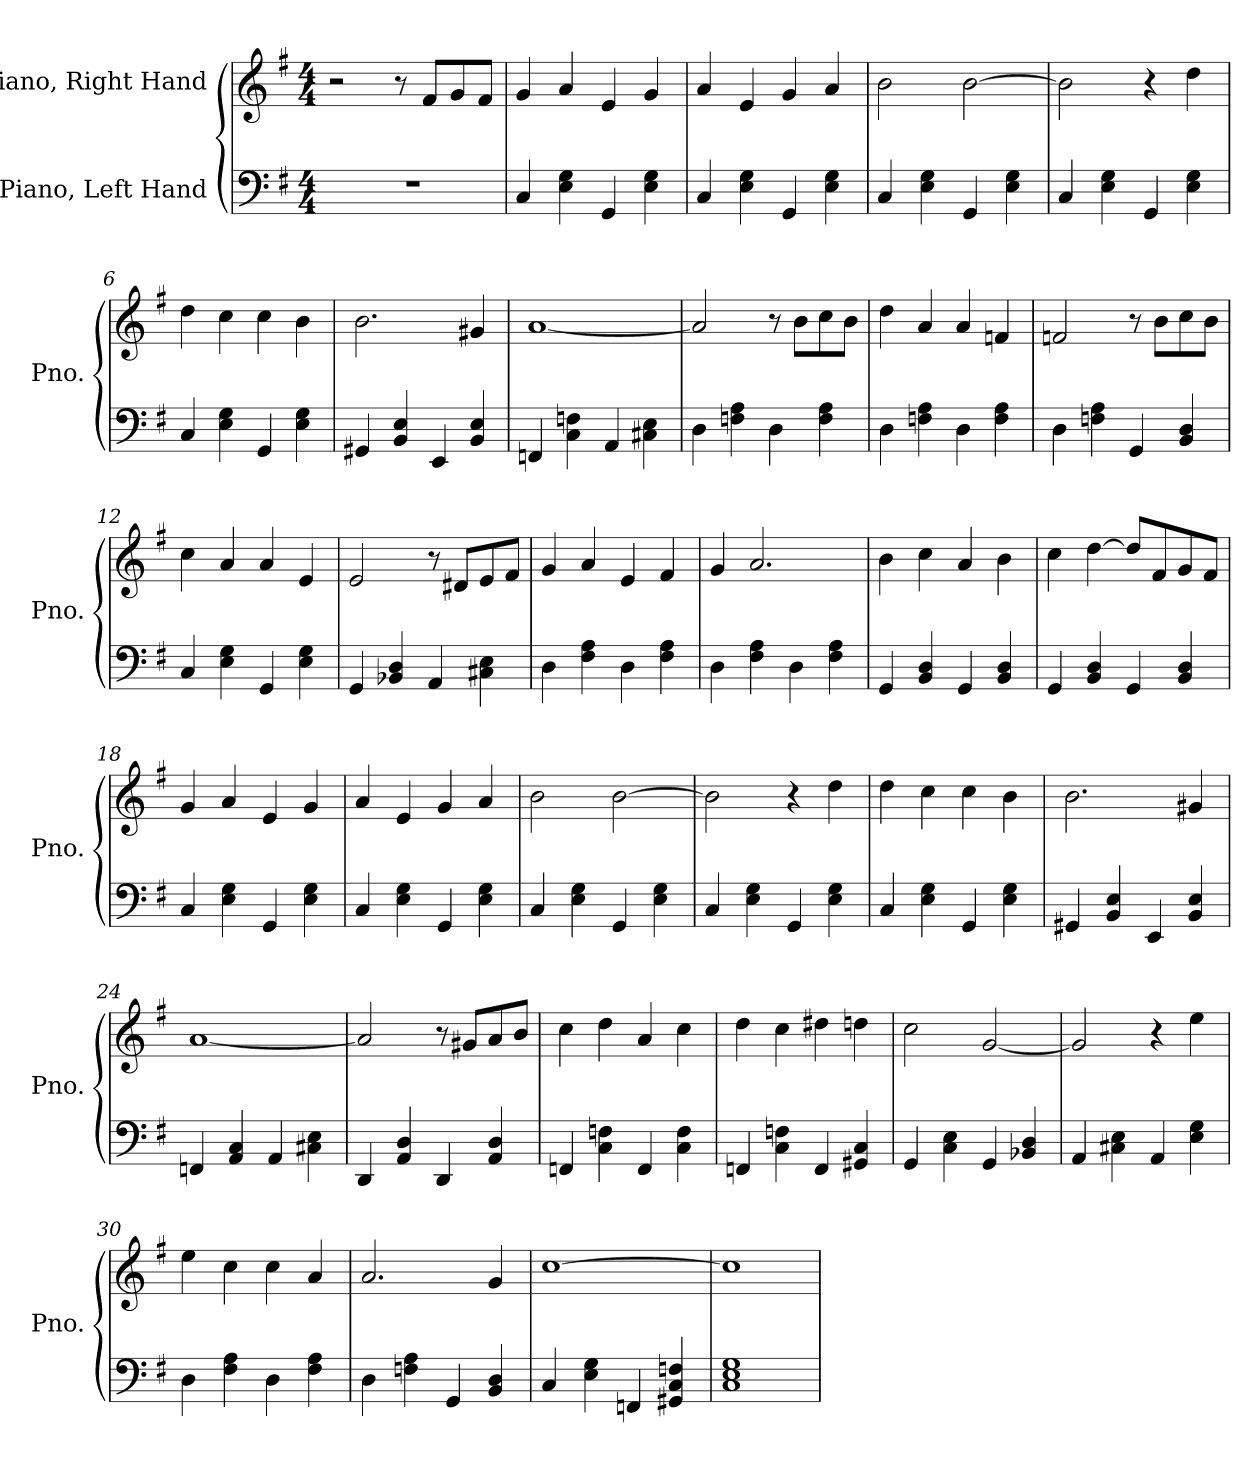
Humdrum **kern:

**kern	**kern
*part2	*part1
*staff2	*staff1
*I"Piano, Left Hand	*I"Piano, Right Hand
*I'Pno.	*I'Pno.
*clefF4	*clefG2
*k[f#]	*k[f#]
*M4/4	*M4/4
*MM150	*MM150
=1	=1
1r	2r
.	8r
.	8f#/L
.	8g/
.	8f#/J
=2	=2
4C/	4g/
4E\ 4G\	4a/
4GG/	4e/
4E\ 4G\	4g/
=3	=3
4C/	4a/
4E\ 4G\	4e/
4GG/	4g/
4E\ 4G\	4a/
=4	=4
4C/	2b\
4E\ 4G\	.
4GG/	[2b\
4E\ 4G\	.
=5	=5
4C/	2b\]
4E\ 4G\	.
4GG/	4r
4E\ 4G\	4dd\
=6	=6
4C/	4dd\
4E\ 4G\	4cc\
4GG/	4cc\
4E\ 4G\	4b\
=7	=7
4GG#X/	2.b\
4BB/ 4E/	.
4EE/	.
4BB/ 4E/	4g#X/
!!LO:LB:g=z
=8	=8
4FFn/	[1a
4C\ 4Fn\	.
4AA/	.
4C#X\ 4E\	.
=9	=9
4D\	2a/]
4Fn\ 4A\	.
4D\	8r
.	8b\L
4F\ 4A\	8cc\
.	8b\J
=10	=10
4D\	4dd\
4Fn\ 4A\	4a/
4D\	4a/
4F\ 4A\	4fn/
=11	=11
4D\	2fn/
4Fn\ 4A\	.
4GG/	8r
.	8b\L
4BB/ 4D/	8cc\
.	8b\J
=12	=12
4C/	4cc\
4E\ 4G\	4a/
4GG/	4a/
4E\ 4G\	4e/
=13	=13
4GG/	2e/
4BB-X/ 4D/	.
4AA/	8r
.	8d#X/L
4C#X\ 4E\	8e/
.	8f#/J
!!LO:LB:g=z
=14	=14
4D\	4g/
4F#\ 4A\	4a/
4D\	4e/
4F#\ 4A\	4f#/
=15	=15
4D\	4g/
4F#\ 4A\	2.a/
4D\	.
4F#\ 4A\	.
=16	=16
4GG/	4b\
4BB/ 4D/	4cc\
4GG/	4a/
4BB/ 4D/	4b\
=17	=17
4GG/	4cc\
4BB/ 4D/	[4dd\
4GG/	8dd/L]
.	8f#/
4BB/ 4D/	8g/
.	8f#/J
=18	=18
4C/	4g/
4E\ 4G\	4a/
4GG/	4e/
4E\ 4G\	4g/
=19	=19
4C/	4a/
4E\ 4G\	4e/
4GG/	4g/
4E\ 4G\	4a/
=20	=20
4C/	2b\
4E\ 4G\	.
4GG/	[2b\
4E\ 4G\	.
=21	=21
4C/	2b\]
4E\ 4G\	.
4GG/	4r
4E\ 4G\	4dd\
!!LO:LB:g=z
=22	=22
4C/	4dd\
4E\ 4G\	4cc\
4GG/	4cc\
4E\ 4G\	4b\
=23	=23
4GG#X/	2.b\
4BB/ 4E/	.
4EE/	.
4BB/ 4E/	4g#X/
=24	=24
4FFn/	[1a
4AA/ 4C/	.
4AA/	.
4C#X\ 4E\	.
=25	=25
4DD/	2a/]
4AA/ 4D/	.
4DD/	8r
.	8g#X/L
4AA/ 4D/	8a/
.	8b/J
=26	=26
4FFn/	4cc\
4C\ 4Fn\	4dd\
4FF/	4a/
4C\ 4F\	4cc\
=27	=27
4FFn/	4dd\
4C\ 4Fn\	4cc\
4FF/	4dd#X\
4GG#X/ 4C/	4ddn\
=28	=28
4GG/	2cc\
4C\ 4E\	.
4GG/	[2g/
4BB-X/ 4D/	.
!!LO:LB:g=z
=29	=29
4AA/	2g/]
4C#X\ 4E\	.
4AA/	4r
4E\ 4G\	4ee\
=30	=30
4D\	4ee\
4F#\ 4A\	4cc\
4D\	4cc\
4F#\ 4A\	4a/
=31	=31
4D\	2.a/
4Fn\ 4A\	.
4GG/	.
4BB/ 4D/	4g/
=32	=32
4C/	[1cc
4E\ 4G\	.
4FFn/	.
4GG#X/ 4C/ 4Fn/	.
=33	=33
1C 1E 1G	1cc]
=	=
*-	*-
